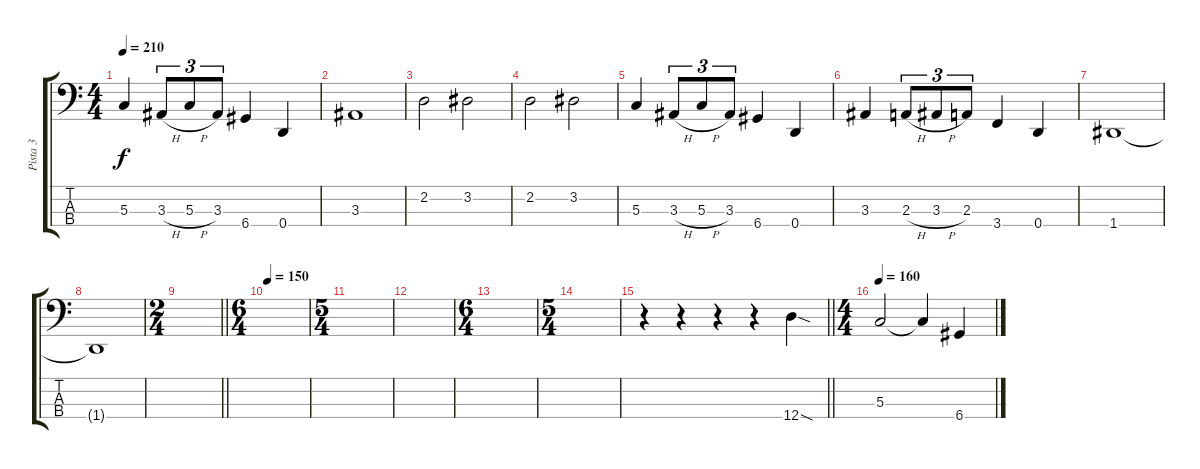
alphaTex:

\track ("Pista 3" "Pista 3") {instrument electricbassfinger}
\staff {score tabs}
\tuning (F2 C2 G1 D1) {hide}
\ts (4 4)
\tempo 210
\clef f4
\ks c
5.3.4{dy f} 3.3{h}.8{tu (3 2)} 5.3{h}.8{tu (3 2)} 3.3.8{tu (3 2)} 6.4.4 0.4.4 |
3.3.1 |
2.2.2 3.2.2 |
2.2.2 3.2.2 |
5.3.4 3.3{h}.8{tu (3 2)} 5.3{h}.8{tu (3 2)} 3.3.8{tu (3 2)} 6.4.4 0.4.4 |
3.3.4 2.3{h}.8{tu (3 2)} 3.3{h}.8{tu (3 2)} 2.3.8{tu (3 2)} 3.4.4 0.4.4 |
1.4.1 |
1.4{t}.1 |
\ts (2 4)
\barLineRight lightlight
|
\ts (6 4)
\tempo 150
|
\ts (5 4)
|
|
\ts (6 4)
|
\ts (5 4)
|
\barLineRight lightlight
r.4 r.4 r.4 r.4 12.4{sod}.4 |
\ts (4 4)
\tempo 160
5.3.2 5.3{t}.4 6.4.4
